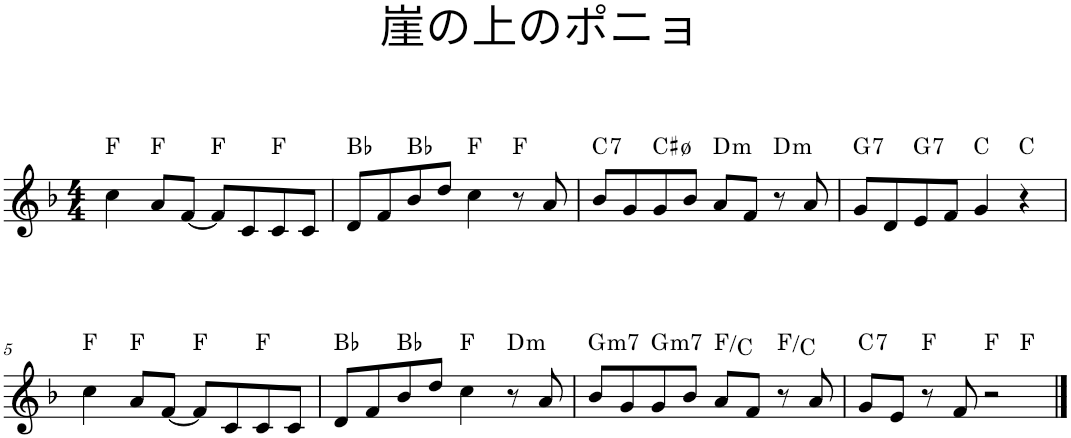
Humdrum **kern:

**kern	**harte
*part1	*part1
*staff1	*
*I"Piano	*
*I'Pno.	*
*clefG2	*
*k[b-]	*
*M4/4	*
=1	=1
4cc\	F:maj
8a/L	F:maj
[<8f/J	.
8f/L]	F:maj
8c/	.
8c/	F:maj
8c/J	.
=2	=2
8d/L	Bb:maj
8f/	.
8b-/	Bb:maj
8dd/J	.
4cc\	F:maj
8r	F:maj
8a/	.
=3	=3
!	!LO:H:kt=7
8b-/L	C:7
8g/	.
8g/	C#:hdim7
8b-/J	.
!	!LO:H:kt=m
8a/L	D:min
8f/J	.
!	!LO:H:kt=m
8r	D:min
8a/	.
=4	=4
!	!LO:H:kt=7
8g/L	G:7
8d/	.
!	!LO:H:kt=7
8e/	G:7
8f/J	.
4g/	C:maj
4r	C:maj
!!LO:LB:g=z
=5	=5
4cc\	F:maj
8a/L	F:maj
[<8f/J	.
8f/L]	F:maj
8c/	.
8c/	F:maj
8c/J	.
=6	=6
8d/L	Bb:maj
8f/	.
8b-/	Bb:maj
8dd/J	.
4cc\	F:maj
!	!LO:H:kt=m
8r	D:min
8a/	.
=7	=7
!	!LO:H:kt=m7
8b-/L	G:min7
8g/	.
!	!LO:H:kt=m7
8g/	G:min7
8b-/J	.
8a/L	F:maj/5
8f/J	.
8r	F:maj/5
8a/	.
=8	=8
!	!LO:H:kt=7
*^	*
8g/L	2.ryy	C:7
8e/J	.	.
8r	.	F:maj
8f/	.	.
2r	.	F:maj
.	4ryy	F:maj
*v	*v	*
==	==
*-	*-
